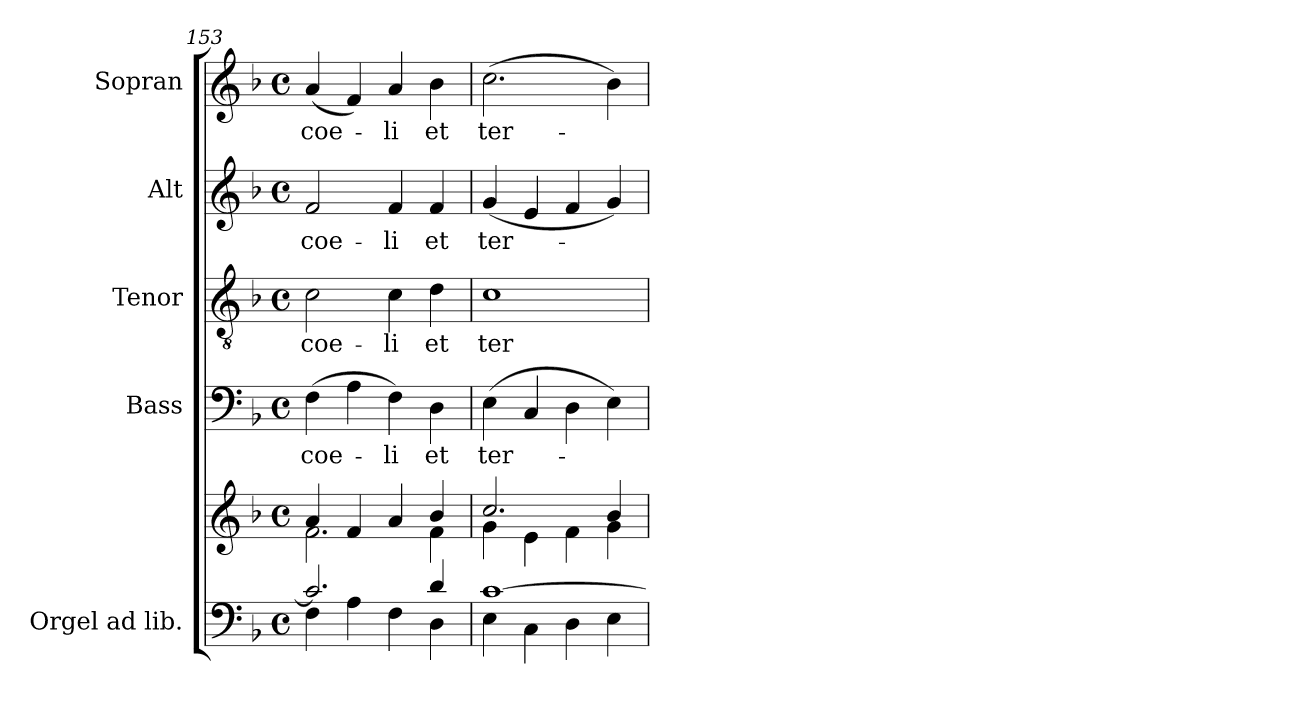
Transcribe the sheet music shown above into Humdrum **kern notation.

**kern	**kern	**kern	**text	**kern	**text	**kern	**text	**kern	**text
*part5	*part5	*part4	*part4	*part3	*part3	*part2	*part2	*part1	*part1
*staff6	*staff5	*staff4	*staff4	*staff3	*staff3	*staff2	*staff2	*staff1	*staff1
*I"Orgel ad lib.	*	*I"Bass	*	*I"Tenor	*	*I"Alt	*	*I"Sopran	*
*	*	*I'B.	*	*I'T.	*	*I'A.	*	*I'S.	*
*clefF4	*clefG2	*clefF4	*	*clefGv2	*	*clefG2	*	*clefG2	*
*k[b-]	*k[b-]	*k[b-]	*	*k[b-]	*	*k[b-]	*	*k[b-]	*
*F:	*F:	*F:	*	*F:	*	*F:	*	*F:	*
*M4/4	*M4/4	*M4/4	*	*M4/4	*	*M4/4	*	*M4/4	*
*met(c)	*met(c)	*met(c)	*	*met(c)	*	*met(c)	*	*met(c)	*
=153	=153	=153	=153	=153	=153	=153	=153	=153	=153
*^	*^	*	*	*	*	*	*	*	*
!	!	!	!	!	!LO:LY:b	!	!LO:LY:b	!	!LO:LY:b	!	!LO:LY:b
2.c/]	4F\	4a/	2.f\	(>4F\	coe-	2c\	coe-	2f/	coe-	(<4a/	coe-
.	4A\	4f/	.	4A\	.	.	.	.	.	4f/)	.
!	!	!	!	!	!LO:LY:b	!	!LO:LY:b	!	!LO:LY:b	!	!LO:LY:b
.	4F\	4a/	.	4F\)	-li	4c\	-li	4f/	-li	4a/	-li
!	!	!	!	!	!LO:LY:b	!	!LO:LY:b	!	!LO:LY:b	!	!LO:LY:b
4d/	4D\	4b-/	4f\	4D\	et	4d\	et	4f/	et	4b-\	et
=154	=154	=154	=154	=154	=154	=154	=154	=154	=154	=154	=154
!	!	!	!	!	!LO:LY:b	!	!LO:LY:b	!	!LO:LY:b	!	!LO:LY:b
[>1c	4E\	2.cc/	4g\	(>4E\	ter-	1c	ter-	(<4g/	ter-	(>2.cc\	ter-
.	4C\	.	4e\	4C/	.	.	.	4e/	.	.	.
.	4D\	.	4f\	4D\	.	.	.	4f/	.	.	.
.	4E\	4b-/	4g\	4E\)	.	.	.	4g/)	.	4b-\)	.
*v	*v	*	*	*	*	*	*	*	*	*	*
*	*v	*v	*	*	*	*	*	*	*	*
=	=	=	=	=	=	=	=	=	=
*-	*-	*-	*-	*-	*-	*-	*-	*-	*-
